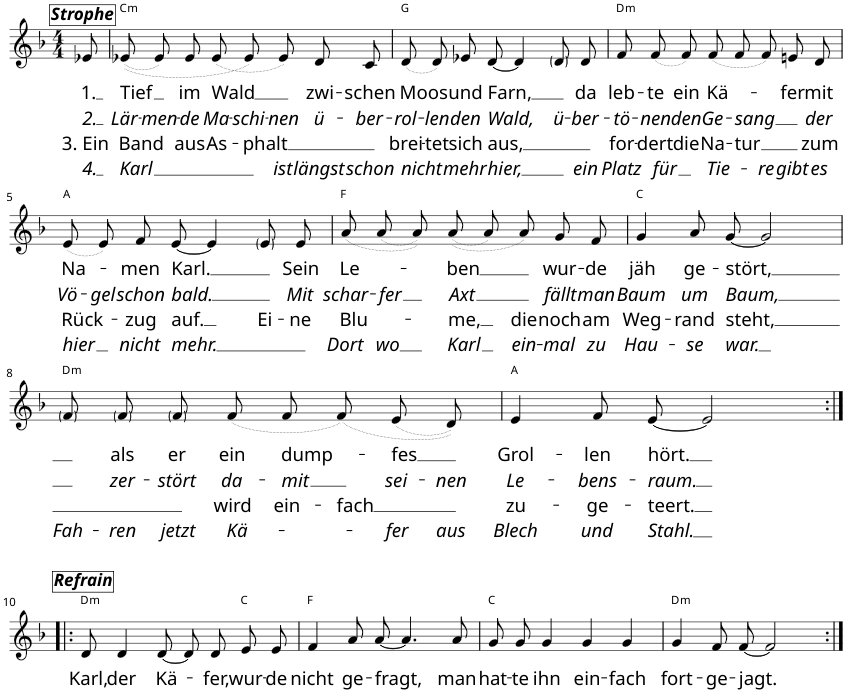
**kern	**text	**text	**text	**text	**harte
*part1	*part1	*part1	*part1	*part1	*part1
*staff1	*staff1	*staff1	*staff1	*staff1	*
*clefG2	*	*	*	*	*
*k[b-]	*	*	*	*	*
*F:	*	*	*	*	*
*M4/4	*	*	*	*	*
=1	=1	=1	=1	=1	=1
!LO:TX:a:Bi:t=Strophe	!	!	!	!	!
!	!LO:LY:b	!LO:LY:b	!LO:LY:b	!LO:LY:b	!
8e-X/	1.	2.	3. Ein	4.	.
=2	=2	=2	=2	=2	=2
!	!LO:LY:b	!LO:LY:b	!LO:LY:b	!LO:LY:b	!LO:H:kt=m
((8e-X/L	Tief	Lär-	Band	Karl	C:min
!	!	!LO:LY:b	!	!	!
8e-/J)	.	-men-	.	.	.
!	!LO:LY:b	!LO:LY:b	!LO:LY:b	!	!
8e-/L	im	-de	aus	.	.
!	!LO:LY:b	!LO:LY:b	!LO:LY:b	!	!
(8e-/J	Wald	Ma-	As-	.	.
!	!	!LO:LY:b	!LO:LY:b	!	!
8e-/L)	.	-schi-	-phalt	.	.
!	!	!LO:LY:b	!	!LO:LY:b	!
8e-/J)	.	-nen	.	ist	.
!	!LO:LY:b	!LO:LY:b	!	!LO:LY:b	!
8d/L	zwi-	ü-	.	längst	.
!	!LO:LY:b	!LO:LY:b	!	!LO:LY:b	!
8c/J	-schen	-ber-	.	schon	.
=3	=3	=3	=3	=3	=3
!	!LO:LY:b	!LO:LY:b	!LO:LY:b	!LO:LY:b	!
(8d/L	Moos	-rol-	brei-	nicht	G:maj
!	!	!LO:LY:b	!LO:LY:b	!	!
8d/J)	.	-len	-tet	.	.
!	!LO:LY:b	!LO:LY:b	!LO:LY:b	!LO:LY:b	!
8e-X/L	und	den	sich	mehr	.
!	!LO:LY:b	!LO:LY:b	!LO:LY:b	!LO:LY:b	!
[8d/J	Farn,	Wald,	aus,	hier,	.
4d/]	.	.	.	.	.
!	!	!LO:LY:b	!	!	!
8d/L	.	ü-	.	.	.
!	!LO:LY:b	!LO:LY:b	!	!LO:LY:b	!
8d/J	da	-ber-	.	ein	.
=4	=4	=4	=4	=4	=4
!	!LO:LY:b	!LO:LY:b	!LO:LY:b	!LO:LY:b	!LO:H:kt=m
8f/L	leb-	-tö-	for-	Platz	D:min
!	!LO:LY:b	!LO:LY:b	!LO:LY:b	!LO:LY:b	!
(8f/J	-te	-nen	-dert	für	.
!	!LO:LY:b	!LO:LY:b	!LO:LY:b	!	!
8f/L)	ein	den	die	.	.
!	!LO:LY:b	!LO:LY:b	!LO:LY:b	!LO:LY:b	!
(8f/J	Kä-	Ge-	Na-	Tie-	.
!	!	!LO:LY:b	!LO:LY:b	!	!
8f/L	.	-sang	-tur	.	.
!	!	!	!	!LO:LY:b	!
8f/J)	.	.	.	-re	.
!	!LO:LY:b	!	!	!LO:LY:b	!
8en/L	-fer	.	.	gibt	.
!	!LO:LY:b	!LO:LY:b	!LO:LY:b	!LO:LY:b	!
8d/J	mit	der	zum	es	.
!!LO:LB:g=z
=5	=5	=5	=5	=5	=5
!	!LO:LY:b	!LO:LY:b	!LO:LY:b	!LO:LY:b	!
(8e/L	Na-	Vö-	Rück-	hier	A:maj
!	!	!LO:LY:b	!	!	!
8e/J)	.	-gel	.	.	.
!	!LO:LY:b	!LO:LY:b	!LO:LY:b	!LO:LY:b	!
8f/L	-men	schon	-zug	nicht	.
!	!LO:LY:b	!LO:LY:b	!LO:LY:b	!LO:LY:b	!
[8e/J	Karl.	bald.	auf.	mehr.	.
4e/]	.	.	.	.	.
!	!	!	!LO:LY:b	!	!
8e/L	.	.	Ei-	.	.
!	!LO:LY:b	!LO:LY:b	!LO:LY:b	!	!
8e/J	Sein	Mit	-ne	.	.
=6	=6	=6	=6	=6	=6
!	!LO:LY:b	!LO:LY:b	!LO:LY:b	!LO:LY:b	!
(8a/L	Le-	schar-	Blu-	Dort	F:maj
!	!	!LO:LY:b	!	!LO:LY:b	!
(8a/J	.	-fer	.	wo	.
8a/L))	.	.	.	.	.
!	!LO:LY:b	!LO:LY:b	!LO:LY:b	!LO:LY:b	!
((8a/J	-ben	Axt	-me,	Karl	.
8a/L)	.	.	.	.	.
!	!	!	!LO:LY:b	!LO:LY:b	!
8a/J)	.	.	die	ein-	.
!	!LO:LY:b	!LO:LY:b	!LO:LY:b	!LO:LY:b	!
8g/L	wur-	fällt	noch	-mal	.
!	!LO:LY:b	!LO:LY:b	!LO:LY:b	!LO:LY:b	!
8f/J	-de	man	am	zu	.
=7	=7	=7	=7	=7	=7
!	!LO:LY:b	!LO:LY:b	!LO:LY:b	!LO:LY:b	!
4g/	jäh	Baum	Weg-	Hau-	C:maj
!	!LO:LY:b	!LO:LY:b	!LO:LY:b	!LO:LY:b	!
8a/L	ge-	um	-rand	-se	.
!	!LO:LY:b	!LO:LY:b	!LO:LY:b	!LO:LY:b	!
[8g/J	-stört,	Baum,	steht,	war.	.
2g/]	.	.	.	.	.
!!LO:LB:g=z
=8	=8	=8	=8	=8	=8
!	!	!	!	!LO:LY:b	!LO:H:kt=m
8f/L	.	.	.	Fah-	D:min
!	!LO:LY:b	!LO:LY:b	!	!LO:LY:b	!
8f/J	als	zer-	.	-ren	.
!	!LO:LY:b	!LO:LY:b	!	!LO:LY:b	!
8f/L	er	-stört	.	jetzt	.
!	!LO:LY:b	!LO:LY:b	!LO:LY:b	!LO:LY:b	!
(8f/J	ein	da-	wird	Kä-	.
!	!LO:LY:b	!LO:LY:b	!LO:LY:b	!	!
8f/L	dump-	-mit	ein-	.	.
!	!	!	!LO:LY:b	!	!
(8f/J)	.	.	-fach	.	.
!	!LO:LY:b	!LO:LY:b	!	!LO:LY:b	!
(8e/L	-fes	sei-	.	-fer	.
!	!	!LO:LY:b	!	!LO:LY:b	!
8d/J))	.	-nen	.	aus	.
=9	=9	=9	=9	=9	=9
!	!LO:LY:b	!LO:LY:b	!LO:LY:b	!LO:LY:b	!
4e/	Grol-	Le-	zu-	Blech	A:maj
!	!LO:LY:b	!LO:LY:b	!LO:LY:b	!LO:LY:b	!
8f/L	-len	-bens-	-ge-	und	.
!	!LO:LY:b	!LO:LY:b	!LO:LY:b	!LO:LY:b	!
[8e/J	hört.	-raum.	-teert.	Stahl.	.
2e/]	.	.	.	.	.
!!LO:LB:g=z
=10:|!|:	=10:|!|:	=10:|!|:	=10:|!|:	=10:|!|:	=10:|!|:
!LO:TX:a:Bi:t=Refrain	!	!	!	!	!
!	!LO:LY:b	!	!	!	!LO:H:kt=m
8d/	Karl,	.	.	.	D:min
!	!LO:LY:b	!	!	!	!
4d/	der	.	.	.	.
!	!LO:LY:b	!	!	!	!
[8d/	Kä-	.	.	.	.
8d/L]	.	.	.	.	.
!	!LO:LY:b	!	!	!	!
8d/J	-fer,	.	.	.	.
!	!LO:LY:b	!	!	!	!
8e/L	wur-	.	.	.	C:maj
!	!LO:LY:b	!	!	!	!
8e/J	-de	.	.	.	.
=11	=11	=11	=11	=11	=11
!	!LO:LY:b	!	!	!	!
4f/	nicht	.	.	.	F:maj
!	!LO:LY:b	!	!	!	!
8a/L	ge-	.	.	.	.
!	!LO:LY:b	!	!	!	!
[8a/J	-fragt,	.	.	.	.
4.a/]	.	.	.	.	.
!	!LO:LY:b	!	!	!	!
8a/	man	.	.	.	.
=12	=12	=12	=12	=12	=12
!	!LO:LY:b	!	!	!	!
8g/L	hat-	.	.	.	C:maj
!	!LO:LY:b	!	!	!	!
8g/J	-te	.	.	.	.
!	!LO:LY:b	!	!	!	!
4g/	ihn	.	.	.	.
!	!LO:LY:b	!	!	!	!
4g/	ein-	.	.	.	.
!	!LO:LY:b	!	!	!	!
4g/	-fach	.	.	.	.
=13	=13	=13	=13	=13	=13
!	!LO:LY:b	!	!	!	!LO:H:kt=m
4g/	fort-	.	.	.	D:min
!	!LO:LY:b	!	!	!	!
8f/L	-ge-	.	.	.	.
!	!LO:LY:b	!	!	!	!
[8f/J	-jagt.	.	.	.	.
2f/]	.	.	.	.	.
=:|!	=:|!	=:|!	=:|!	=:|!	=:|!
*-	*-	*-	*-	*-	*-
